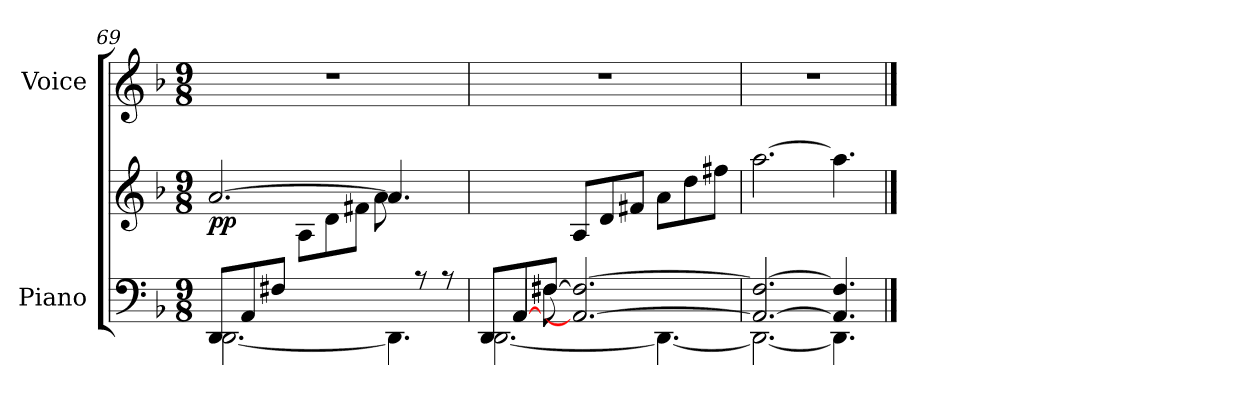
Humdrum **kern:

**kern	**kern	**dynam	**kern
*part2	*part2	*part2	*part1
*staff3	*staff2	*staff2/3	*staff1
*I"Piano	*	*	*I"Voice
*I'Pno	*	*	*
*clefF4	*clefG2	*	*clefG2
*k[b-]	*k[b-]	*	*k[b-]
*M9/8	*M9/8	*	*M9/8
=69	=69	=69	=69
*^	*^	*	*
!	!	!	!	!LO:DY:b	!
8DD/L	[2.DD\	[2.a/	4.ryy	pp	8%9r
8AA/	.	.	.	.	.
8F#X/J	.	.	.	.	.
2ryy	.	.	8A\L	.	.
.	.	.	8d\	.	.
.	.	.	8f#X\J	.	.
.	4.DD\]	4.a/]	8a\	.	.
8r	.	.	4ryy	.	.
8r	.	.	.	.	.
*	*	*v	*v	*	*
=70	=70	=70	=70	=70
*^	*^	*	*	*
8DD/L	[2.DD\	8ryy	4ryy	4.ryy	.	8%9r
[<8AA/	.	4AA/	.	.	.	.
[8F#X/J	.	.	8F#\	.	.	.
2.AA/_ 2.F#/_	.	2.ryy	2.ryy	8A/L	.	.
.	.	.	.	8d/	.	.
.	.	.	.	8f#X/J	.	.
.	4.DD\_	.	.	8a\L	.	.
.	.	.	.	8dd\	.	.
.	.	.	.	8ff#X\J	.	.
*	*v	*v	*v	*	*	*
=71	=71	=71	=71	=71
2.AA/_ 2.F#/_	2.DD\_	[2.aa\	.	8%9r
4.AA/] 4.F#/]	4.DD\]	4.aa\]	.	.
*v	*v	*	*	*
==	==	==	==
*-	*-	*-	*-
